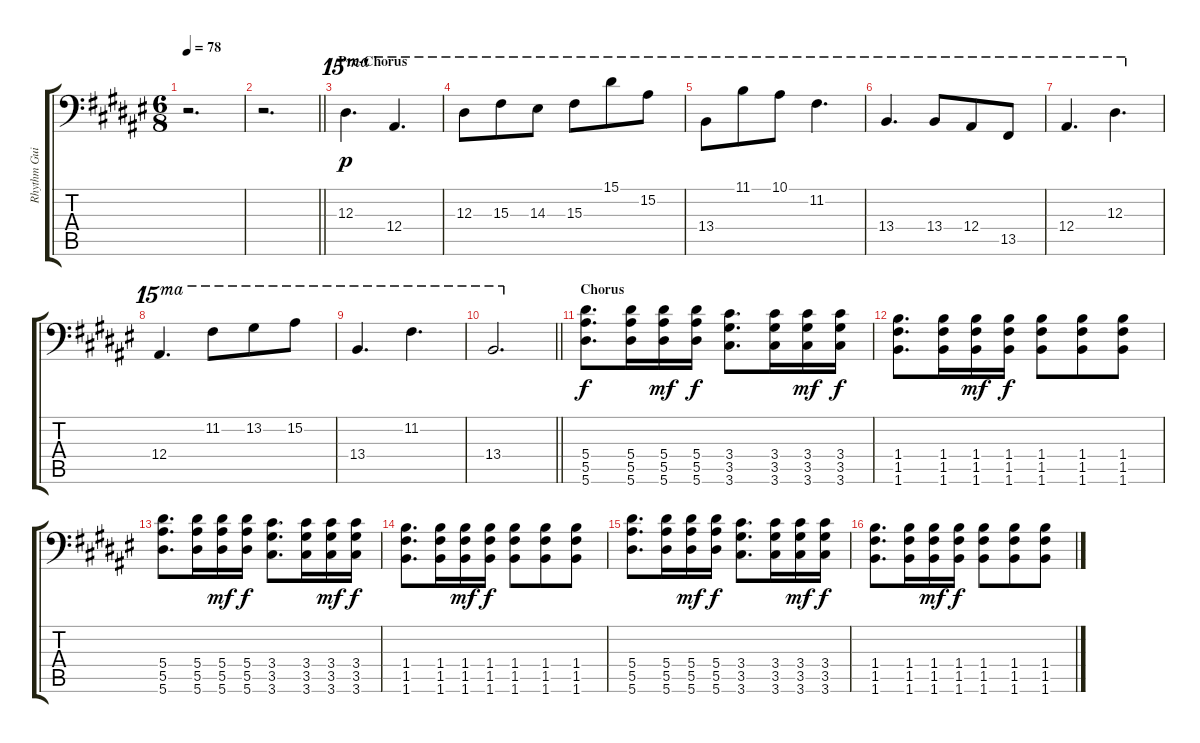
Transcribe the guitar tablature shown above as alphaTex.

\track ("Rhythm Guitar" "Rhythm Gui") {instrument distortionguitar}
\staff {score tabs}
\tuning (C4 G3 Eb3 Bb2 F2 Bb1) {hide}
\ts (6 8)
\tempo 78
\clef f4
\ks d#minor
r.2{d dy f} |
\barLineRight lightlight
r.2{d} |
\section ("" "Pre-Chorus")
12.3.4{d ot 15ma dy p volume 13} 12.4.4{d ot 15ma} |
12.3.8{ot 15ma} 15.3.8{ot 15ma} 14.3.8{ot 15ma} 15.3.8{ot 15ma} 15.1.8{ot 15ma} 15.2.8{ot 15ma} |
13.4.8{ot 15ma} 11.1.8{ot 15ma} 10.1.8{ot 15ma} 11.2.4{d ot 15ma} |
13.4.4{d ot 15ma} 13.4.8{ot 15ma} 12.4.8{ot 15ma} 13.5.8{ot 15ma} |
12.4.4{d ot 15ma} 12.3.4{d ot 15ma} |
12.4.4{d ot 15ma} 11.2.8{ot 15ma} 13.2.8{ot 15ma} 15.2.8{ot 15ma} |
13.4.4{d ot 15ma} 11.2.4{d ot 15ma} |
\barLineRight lightlight
13.4.2{d ot 15ma} |
\section ("" "Chorus")
(5.4 5.5 5.6).8{d dy f} (5.4 5.5 5.6).16 (5.4 5.5 5.6).16{dy mf} (5.4 5.5 5.6).16{dy f} (3.4 3.5 3.6).8{d} (3.4 3.5 3.6).16 (3.4 3.5 3.6).16{dy mf} (3.4 3.5 3.6).16{dy f} |
(1.4 1.5 1.6).8{d} (1.4 1.5 1.6).16 (1.4 1.5 1.6).16{dy mf} (1.4 1.5 1.6).16{dy f} (1.4 1.5 1.6).8 (1.4 1.5 1.6).8 (1.4 1.5 1.6).8 |
(5.4 5.5 5.6).8{d} (5.4 5.5 5.6).16 (5.4 5.5 5.6).16{dy mf} (5.4 5.5 5.6).16{dy f} (3.4 3.5 3.6).8{d} (3.4 3.5 3.6).16 (3.4 3.5 3.6).16{dy mf} (3.4 3.5 3.6).16{dy f} |
(1.4 1.5 1.6).8{d} (1.4 1.5 1.6).16 (1.4 1.5 1.6).16{dy mf} (1.4 1.5 1.6).16{dy f} (1.4 1.5 1.6).8 (1.4 1.5 1.6).8 (1.4 1.5 1.6).8 |
(5.4 5.5 5.6).8{d} (5.4 5.5 5.6).16 (5.4 5.5 5.6).16{dy mf} (5.4 5.5 5.6).16{dy f} (3.4 3.5 3.6).8{d} (3.4 3.5 3.6).16 (3.4 3.5 3.6).16{dy mf} (3.4 3.5 3.6).16{dy f} |
(1.4 1.5 1.6).8{d} (1.4 1.5 1.6).16 (1.4 1.5 1.6).16{dy mf} (1.4 1.5 1.6).16{dy f} (1.4 1.5 1.6).8 (1.4 1.5 1.6).8 (1.4 1.5 1.6).8
